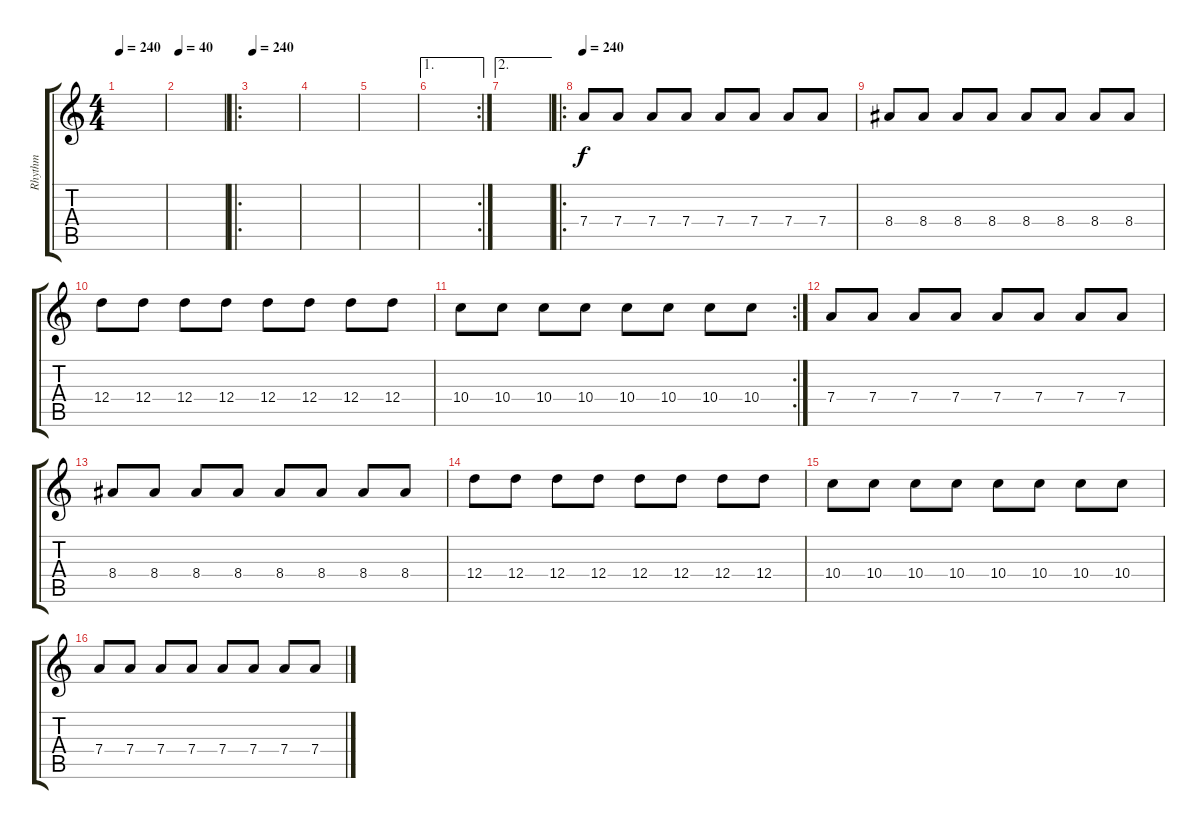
\track ("Rhythm" "Rhythm") {instrument overdrivenguitar}
\staff {score tabs}
\tuning (E4 B3 G3 D3 A2 E2) {hide}
\ts (4 4)
\tempo 240
\tempo 160
\tempo 240
\clef g2
\ks c
|
\tempo 40
|
\ro
\tempo 240
|
|
|
\ae 1
\rc 2
|
\ae 2
|
\ro
\tempo 240
7.4.8 7.4.8 7.4.8 7.4.8 7.4.8 7.4.8 7.4.8 7.4.8 |
8.4.8 8.4.8 8.4.8 8.4.8 8.4.8 8.4.8 8.4.8 8.4.8 |
12.4.8 12.4.8 12.4.8 12.4.8 12.4.8 12.4.8 12.4.8 12.4.8 |
\rc 2
10.4.8 10.4.8 10.4.8 10.4.8 10.4.8 10.4.8 10.4.8 10.4.8 |
7.4.8 7.4.8 7.4.8 7.4.8 7.4.8 7.4.8 7.4.8 7.4.8 |
8.4.8 8.4.8 8.4.8 8.4.8 8.4.8 8.4.8 8.4.8 8.4.8 |
12.4.8 12.4.8 12.4.8 12.4.8 12.4.8 12.4.8 12.4.8 12.4.8 |
10.4.8 10.4.8 10.4.8 10.4.8 10.4.8 10.4.8 10.4.8 10.4.8 |
7.4.8 7.4.8 7.4.8 7.4.8 7.4.8 7.4.8 7.4.8 7.4.8
